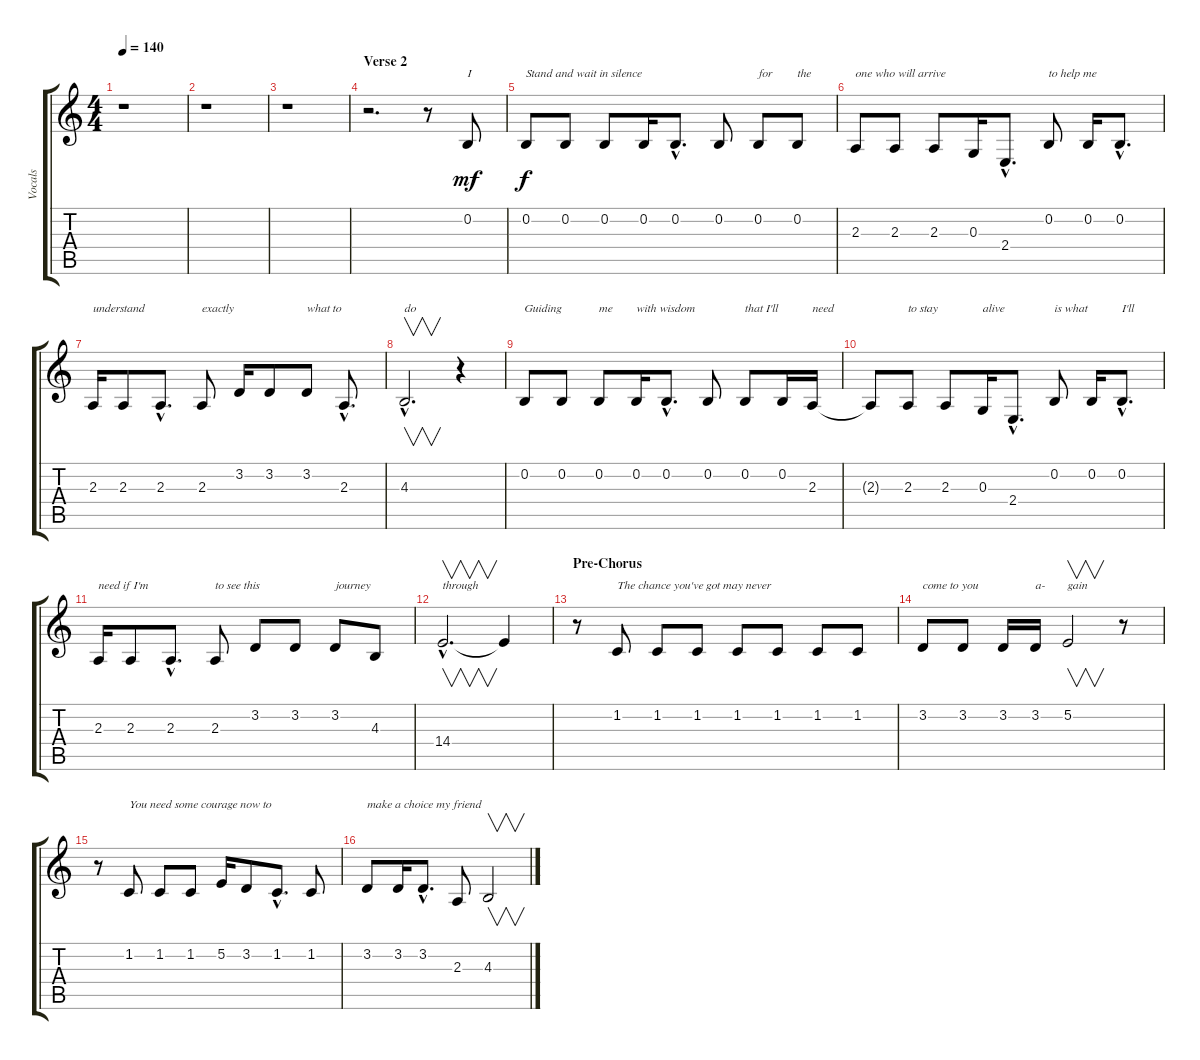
\track ("Vocals" "Vocals") {instrument lead8bassandlead}
\staff {score tabs}
\tuning (E4 B3 G3 D3 A2 E2) {hide}
\ts (4 4)
\tempo 140
\clef g2
\ks c
r.1{dy f} |
r.1 |
r.1 |
\section ("" "Verse 2")
r.2{d} r.8 0.2.8{txt "I" dy mf} |
0.2.8{txt "Stand and wait in silence" dy f} 0.2.8 0.2.8 0.2.16 0.2{hac}.8{d} 0.2.8 0.2.8{txt "for"} 0.2.8{txt "the"} |
2.3.8{txt "one who will arrive"} 2.3.8 2.3.8 0.3.16 2.4{hac}.8{d} 0.2.8{txt "to help me"} 0.2.16 0.2{hac}.8{d} |
2.3.16{txt "understand"} 2.3.8 2.3{hac}.8{d} 2.3.8{txt "exactly"} 3.2.16 3.2.8 3.2.8{txt "what to"} 2.3{hac}.8{d} |
4.3{hac}.2{v d txt "do"} r.4 |
0.2.8{txt "Guiding"} 0.2.8 0.2.8{txt "me"} 0.2.16{txt "with wisdom"} 0.2{hac}.8{d} 0.2.8 0.2.8{txt "that I'll"} 0.2.16 2.3.16{txt "need"} |
2.3{t}.8 2.3.8{txt "to stay"} 2.3.8 0.3.16{txt "alive"} 2.4{hac}.8{d} 0.2.8{txt "is what"} 0.2.16 0.2{hac}.8{d txt "I'll"} |
2.3.16{txt "need if I'm"} 2.3.8 2.3{hac}.8{d} 2.3.8{txt "to see this"} 3.2.8 3.2.8 3.2.8{txt "journey"} 4.3.8 |
14.4{hac}.2{v d txt "through"} 14.4{t}.4 |
\section ("" "Pre-Chorus")
r.8 1.2.8{txt "The chance you've got may never"} 1.2.8 1.2.8 1.2.8 1.2.8 1.2.8 1.2.8 |
3.2.8{txt "come to you"} 3.2.8 3.2.16 3.2.16{txt "a-"} 5.2.2{v txt "gain"} r.8 |
r.8 1.2.8{txt "You need some courage now to"} 1.2.8 1.2.8 5.2.16 3.2.8 1.2{hac}.8{d} 1.2.8 |
3.2.8{txt "make a choice my friend"} 3.2.16 3.2{hac}.8{d} 2.3.8 4.3.2{v}
